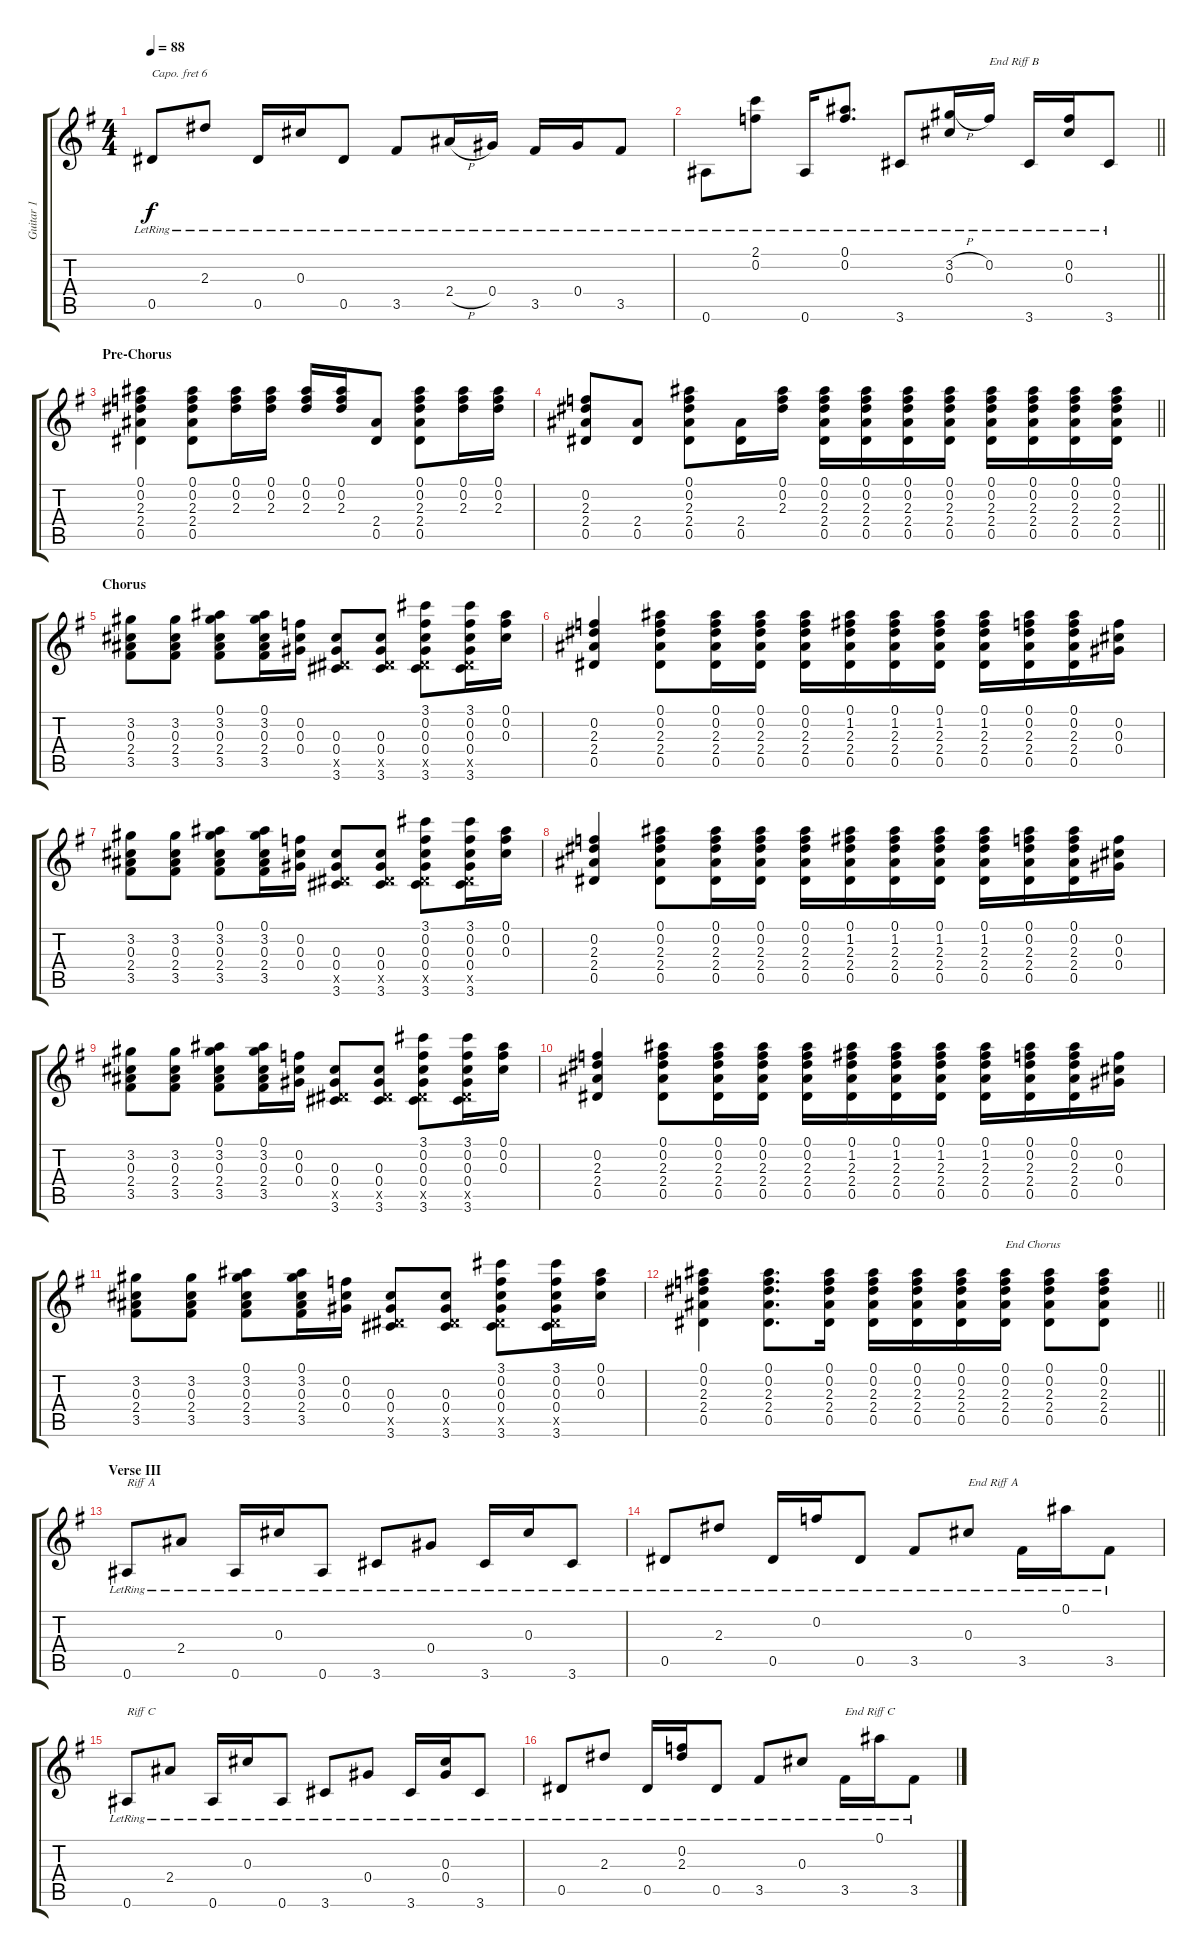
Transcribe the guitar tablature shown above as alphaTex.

\track ("Guitar 1" "Guitar 1") {instrument acousticguitarsteel}
\staff {score tabs}
\capo 6
\tuning (E4 B3 G3 D3 A2 E2) {hide}
\ts (4 4)
\tempo 88
\clef g2
\ks g
0.5{lr}.8{dy f} 2.3{lr}.8 0.5{lr}.16 0.3{lr}.16 0.5{lr}.8 3.5{lr}.8 2.4{h lr}.16 0.4{lr}.16 3.5{lr}.16 0.4{lr}.16 3.5{lr}.8 |
\barLineRight lightlight
0.6{lr}.8 (2.1{lr} 0.2{lr}).8 0.6{lr}.16 (0.1{lr} 0.2{lr}).8{d} 3.6{lr}.8 (3.2{h lr} 0.3{lr}).16 0.2{lr}.16{txt "End Riff B"} 3.6{lr}.16 (0.2{lr} 0.3{lr}).16 3.6{lr}.8 |
\section ("" "Pre-Chorus")
(0.1 0.2 2.3 2.4 0.5).4 (0.1 0.2 2.3 2.4 0.5).8 (0.1 0.2 2.3).16 (0.1 0.2 2.3).16 (0.1 0.2 2.3).16{beam Up} (0.1 0.2 2.3).16{beam Up} (2.4 0.5).8 (0.1 0.2 2.3 2.4 0.5).8 (0.1 0.2 2.3).16 (0.1 0.2 2.3).16 |
\barLineRight lightlight
(0.2 2.3 2.4 0.5).8 (2.4 0.5).8 (0.1 0.2 2.3 2.4 0.5).8 (2.4 0.5).16 (0.1 0.2 2.3).16 (0.1 0.2 2.3 2.4 0.5).16 (0.1 0.2 2.3 2.4 0.5).16 (0.1 0.2 2.3 2.4 0.5).16 (0.1 0.2 2.3 2.4 0.5).16 (0.1 0.2 2.3 2.4 0.5).16 (0.1 0.2 2.3 2.4 0.5).16 (0.1 0.2 2.3 2.4 0.5).16 (0.1 0.2 2.3 2.4 0.5).16 |
\section ("" "Chorus")
(3.2 0.3 2.4 3.5).8 (3.2 0.3 2.4 3.5).8 (0.1 3.2 0.3 2.4 3.5).8 (0.1 3.2 0.3 2.4 3.5).16 (0.2 0.3 0.4).16 (0.3 0.4 0.5{x} 3.6).8 (0.3 0.4 0.5{x} 3.6).8 (3.1 0.2 0.3 0.4 0.5{x} 3.6).8 (3.1 0.2 0.3 0.4 0.5{x} 3.6).16 (0.1 0.2 0.3).16 |
(0.2 2.3 2.4 0.5).4 (0.1 0.2 2.3 2.4 0.5).8 (0.1 0.2 2.3 2.4 0.5).16 (0.1 0.2 2.3 2.4 0.5).16 (0.1 0.2 2.3 2.4 0.5).16 (0.1 1.2 2.3 2.4 0.5).16 (0.1 1.2 2.3 2.4 0.5).16 (0.1 1.2 2.3 2.4 0.5).16 (0.1 1.2 2.3 2.4 0.5).16 (0.1 0.2 2.3 2.4 0.5).16 (0.1 0.2 2.3 2.4 0.5).16 (0.2 0.3 0.4).16 |
(3.2 0.3 2.4 3.5).8 (3.2 0.3 2.4 3.5).8 (0.1 3.2 0.3 2.4 3.5).8 (0.1 3.2 0.3 2.4 3.5).16 (0.2 0.3 0.4).16 (0.3 0.4 0.5{x} 3.6).8 (0.3 0.4 0.5{x} 3.6).8 (3.1 0.2 0.3 0.4 0.5{x} 3.6).8 (3.1 0.2 0.3 0.4 0.5{x} 3.6).16 (0.1 0.2 0.3).16 |
(0.2 2.3 2.4 0.5).4 (0.1 0.2 2.3 2.4 0.5).8 (0.1 0.2 2.3 2.4 0.5).16 (0.1 0.2 2.3 2.4 0.5).16 (0.1 0.2 2.3 2.4 0.5).16 (0.1 1.2 2.3 2.4 0.5).16 (0.1 1.2 2.3 2.4 0.5).16 (0.1 1.2 2.3 2.4 0.5).16 (0.1 1.2 2.3 2.4 0.5).16 (0.1 0.2 2.3 2.4 0.5).16 (0.1 0.2 2.3 2.4 0.5).16 (0.2 0.3 0.4).16 |
(3.2 0.3 2.4 3.5).8 (3.2 0.3 2.4 3.5).8 (0.1 3.2 0.3 2.4 3.5).8 (0.1 3.2 0.3 2.4 3.5).16 (0.2 0.3 0.4).16 (0.3 0.4 0.5{x} 3.6).8 (0.3 0.4 0.5{x} 3.6).8 (3.1 0.2 0.3 0.4 0.5{x} 3.6).8 (3.1 0.2 0.3 0.4 0.5{x} 3.6).16 (0.1 0.2 0.3).16 |
(0.2 2.3 2.4 0.5).4 (0.1 0.2 2.3 2.4 0.5).8 (0.1 0.2 2.3 2.4 0.5).16 (0.1 0.2 2.3 2.4 0.5).16 (0.1 0.2 2.3 2.4 0.5).16 (0.1 1.2 2.3 2.4 0.5).16 (0.1 1.2 2.3 2.4 0.5).16 (0.1 1.2 2.3 2.4 0.5).16 (0.1 1.2 2.3 2.4 0.5).16 (0.1 0.2 2.3 2.4 0.5).16 (0.1 0.2 2.3 2.4 0.5).16 (0.2 0.3 0.4).16 |
(3.2 0.3 2.4 3.5).8 (3.2 0.3 2.4 3.5).8 (0.1 3.2 0.3 2.4 3.5).8 (0.1 3.2 0.3 2.4 3.5).16 (0.2 0.3 0.4).16 (0.3 0.4 0.5{x} 3.6).8 (0.3 0.4 0.5{x} 3.6).8 (3.1 0.2 0.3 0.4 0.5{x} 3.6).8 (3.1 0.2 0.3 0.4 0.5{x} 3.6).16 (0.1 0.2 0.3).16 |
\barLineRight lightlight
(0.1 0.2 2.3 2.4 0.5).4 (0.1 0.2 2.3 2.4 0.5).8{d} (0.1 0.2 2.3 2.4 0.5).16 (0.1 0.2 2.3 2.4 0.5).16 (0.1 0.2 2.3 2.4 0.5).16 (0.1 0.2 2.3 2.4 0.5).16 (0.1 0.2 2.3 2.4 0.5).16{txt "End Chorus"} (0.1 0.2 2.3 2.4 0.5).8 (0.1 0.2 2.3 2.4 0.5).8 |
\section ("" "Verse III")
0.6{lr}.8{txt "Riff A"} 2.4{lr}.8 0.6{lr}.16 0.3{lr}.16 0.6{lr}.8 3.6{lr}.8 0.4{lr}.8 3.6{lr}.16 0.3{lr}.16 3.6{lr}.8 |
0.5{lr}.8 2.3{lr}.8 0.5{lr}.16 0.2{lr}.16 0.5{lr}.8 3.5{lr}.8 0.3{lr}.8{txt "End Riff A"} 3.5{lr}.16 0.1{lr}.16 3.5{lr}.8 |
0.6{lr}.8{txt "Riff C"} 2.4{lr}.8 0.6{lr}.16 0.3{lr}.16 0.6{lr}.8 3.6{lr}.8 0.4{lr}.8 3.6{lr}.16 (0.3{lr} 0.4{lr}).16 3.6{lr}.8 |
0.5{lr}.8 2.3{lr}.8 0.5{lr}.16 (0.2{lr} 2.3{lr}).16 0.5{lr}.8 3.5{lr}.8 0.3{lr}.8 3.5{lr}.16{txt "End Riff C"} 0.1{lr}.16 3.5{lr}.8
